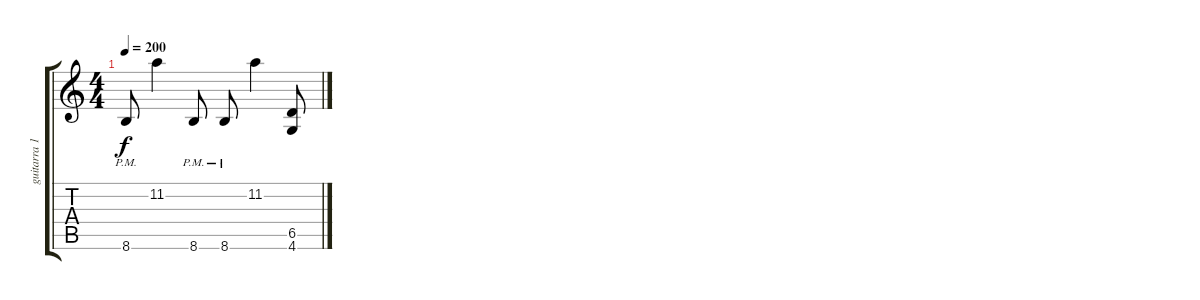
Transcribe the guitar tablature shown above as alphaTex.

\track ("guitarra 1" "guitarra 1") {instrument distortionguitar}
\staff {score tabs}
\tuning (Eb4 Bb3 Gb3 Db3 Ab2 Eb2) {hide}
\ts (4 4)
\tempo 200
\clef g2
\ks c
8.6{pm}.8{dy f} 11.2.4 8.6{pm}.8 8.6{pm}.8 11.2.4 (6.5 4.6).8
